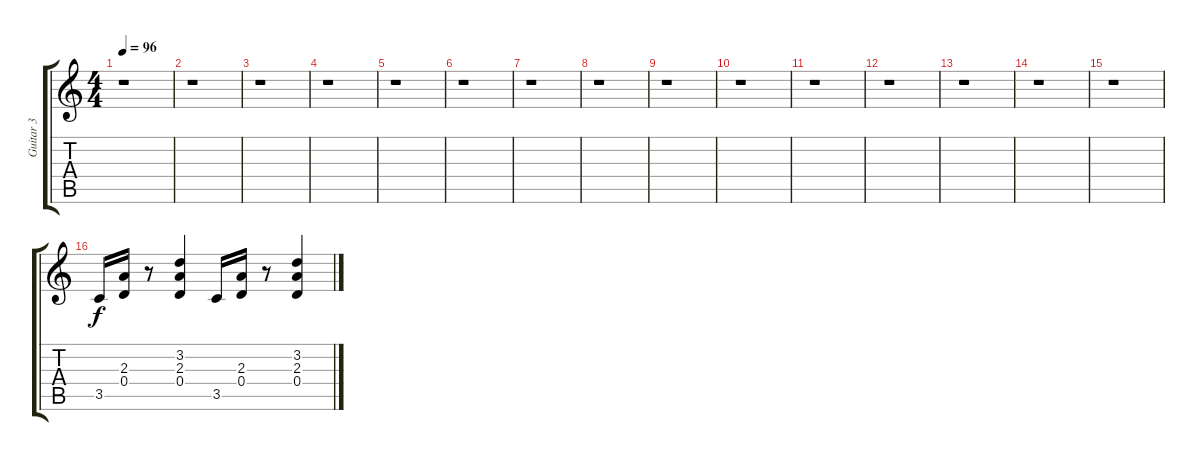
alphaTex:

\track ("Guitar 3" "Guitar 3") {instrument overdrivenguitar}
\staff {score tabs}
\tuning (E4 B3 G3 D3 A2 D2) {hide}
\ts (4 4)
\tempo 96
\clef g2
\ks c
r.1{dy f} |
r.1 |
r.1 |
r.1 |
r.1 |
r.1 |
r.1 |
r.1 |
r.1 |
r.1 |
r.1 |
r.1 |
r.1 |
r.1 |
r.1 |
3.5.16{instrument electricguitarmuted} (2.3 0.4).16{instrument overdrivenguitar} r.8 (3.2 2.3 0.4).4 3.5.16{instrument electricguitarmuted} (2.3 0.4).16{instrument overdrivenguitar} r.8 (3.2 2.3 0.4).4
